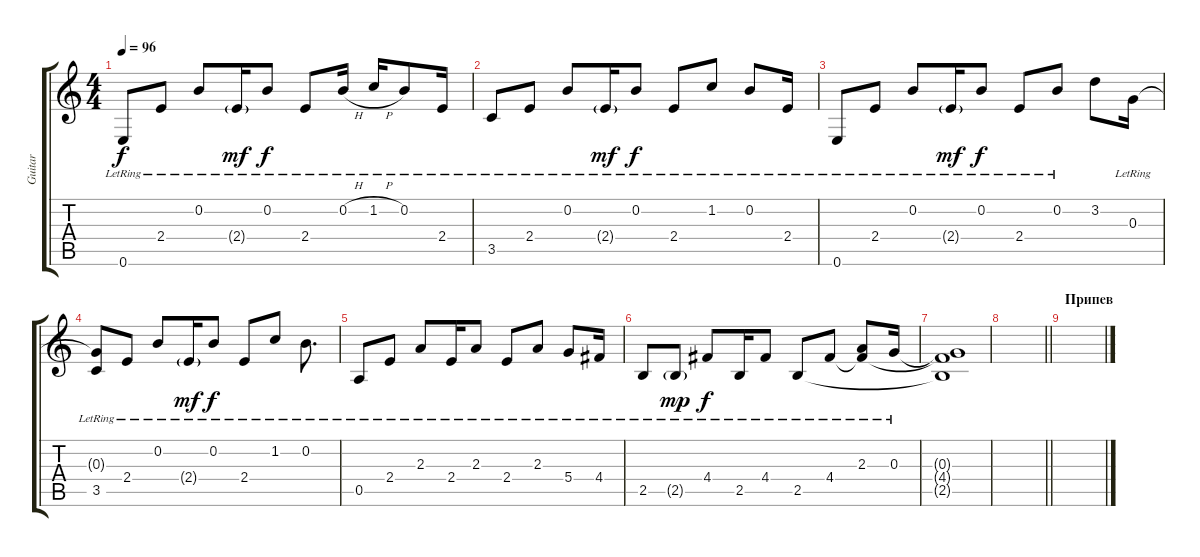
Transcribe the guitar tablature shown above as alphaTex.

\track ("Guitar" "Guitar") {instrument electricguitarclean}
\staff {score tabs}
\tuning (E4 B3 G3 D3 A2 E2) {hide}
\ts (4 4)
\tempo 96
\clef g2
\ks c
0.6{lr}.8{dy f} 2.4{lr}.8 0.2{lr}.8 2.4{g lr}.16{dy mf} 0.2{lr}.8{dy f} 2.4{lr}.8 0.2{h lr}.16 1.2{h lr}.16 0.2{lr}.8 2.4{lr}.16 |
3.5{lr}.8 2.4{lr}.8 0.2{lr}.8 2.4{g lr}.16{dy mf} 0.2{lr}.8{dy f} 2.4{lr}.8 1.2{lr}.8 0.2{lr}.8 2.4{lr}.16 |
0.6{lr}.8 2.4{lr}.8 0.2{lr}.8 2.4{g lr}.16{dy mf} 0.2{lr}.8{dy f} 2.4{lr}.8 0.2{lr}.8 3.2.8 0.3{lr}.16 |
(0.3{t} 3.5{lr}).8 2.4{lr}.8 0.2{lr}.8 2.4{g lr}.16{dy mf} 0.2{lr}.8{dy f} 2.4{lr}.8 1.2{lr}.8 0.2{lr}.8{d} |
0.5{lr}.8 2.4{lr}.8 2.3{lr}.8 2.4{lr}.16 2.3{lr}.8 2.4{lr}.8 2.3{lr}.8 5.4{lr}.8 4.4{lr}.16 |
2.5{lr}.8 2.5{g lr}.8{dy mp} 4.4{lr}.8{dy f} 2.5{lr}.16 4.4{lr}.8 2.5{lr}.8 4.4{lr}.8 (2.3{lr} 4.4{t}).8 0.3{lr}.16 |
(0.3{t} 4.4{t} 2.5{t}).1 |
\barLineRight lightlight
|
\section ("" "Припев")
